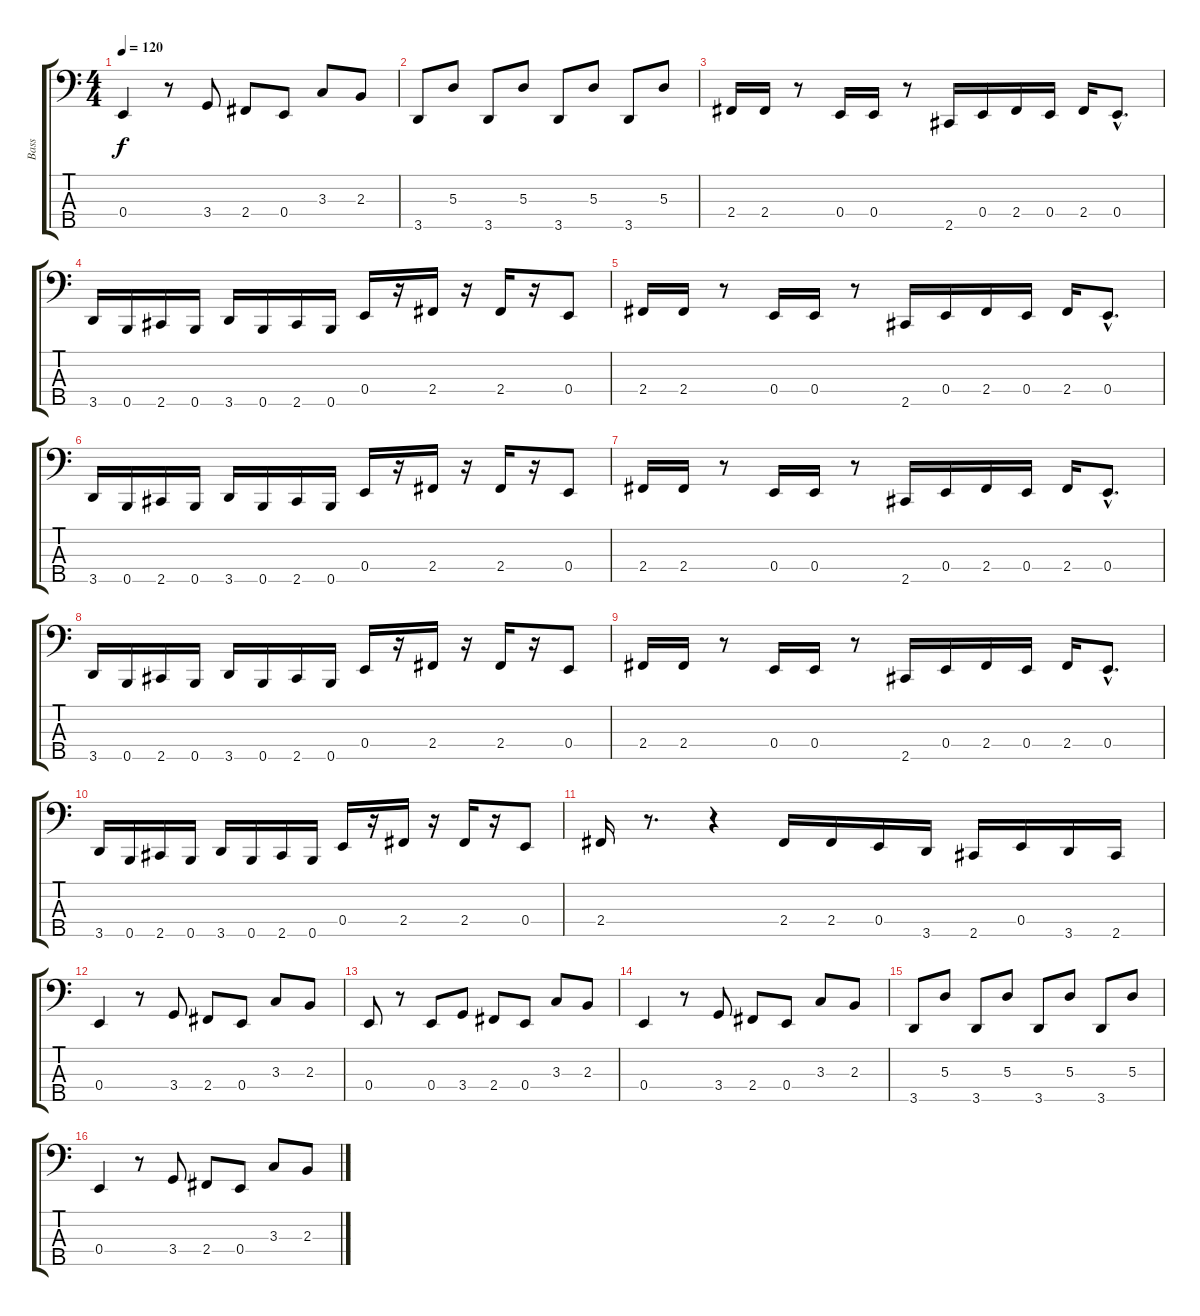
\track ("Bass" "Bass") {instrument electricbasspick}
\staff {score tabs}
\tuning (G2 D2 A1 E1 B0) {hide}
\ts (4 4)
\tempo 120
\clef f4
\ks c
0.4.4{dy f} r.8 3.4.8 2.4.8 0.4.8 3.3.8 2.3.8 |
3.5.8 5.3.8 3.5.8 5.3.8 3.5.8 5.3.8 3.5.8 5.3.8 |
2.4.16 2.4.16 r.8 0.4.16 0.4.16 r.8 2.5.16{volume 14} 0.4.16 2.4.16 0.4.16 2.4.16 0.4{hac}.8{d} |
3.5.16 0.5.16 2.5.16 0.5.16 3.5.16 0.5.16 2.5.16 0.5.16 0.4.16 r.16 2.4.16 r.16 2.4.16 r.16 0.4.8 |
2.4.16{volume 12} 2.4.16 r.8 0.4.16 0.4.16 r.8 2.5.16{volume 14} 0.4.16 2.4.16 0.4.16 2.4.16 0.4{hac}.8{d} |
3.5.16 0.5.16 2.5.16 0.5.16 3.5.16 0.5.16 2.5.16 0.5.16 0.4.16 r.16 2.4.16 r.16 2.4.16 r.16 0.4.8 |
2.4.16{volume 12} 2.4.16 r.8 0.4.16 0.4.16 r.8 2.5.16 0.4.16 2.4.16 0.4.16 2.4.16 0.4{hac}.8{d} |
3.5.16 0.5.16 2.5.16 0.5.16 3.5.16 0.5.16 2.5.16 0.5.16 0.4.16 r.16 2.4.16 r.16 2.4.16 r.16 0.4.8 |
2.4.16 2.4.16 r.8 0.4.16 0.4.16 r.8 2.5.16 0.4.16 2.4.16 0.4.16 2.4.16 0.4{hac}.8{d} |
3.5.16 0.5.16 2.5.16 0.5.16 3.5.16 0.5.16 2.5.16 0.5.16 0.4.16 r.16 2.4.16 r.16 2.4.16 r.16 0.4.8 |
2.4.16 r.8{d} r.4 2.4.16 2.4.16 0.4.16 3.5.16 2.5.16 0.4.16 3.5.16 2.5.16 |
0.4.4 r.8 3.4.8 2.4.8 0.4.8 3.3.8 2.3.8 |
0.4.8 r.8 0.4.8 3.4.8 2.4.8 0.4.8 3.3.8 2.3.8 |
0.4.4 r.8 3.4.8 2.4.8 0.4.8 3.3.8 2.3.8 |
3.5.8 5.3.8 3.5.8 5.3.8 3.5.8 5.3.8 3.5.8 5.3.8 |
0.4.4 r.8 3.4.8 2.4.8 0.4.8 3.3.8 2.3.8
